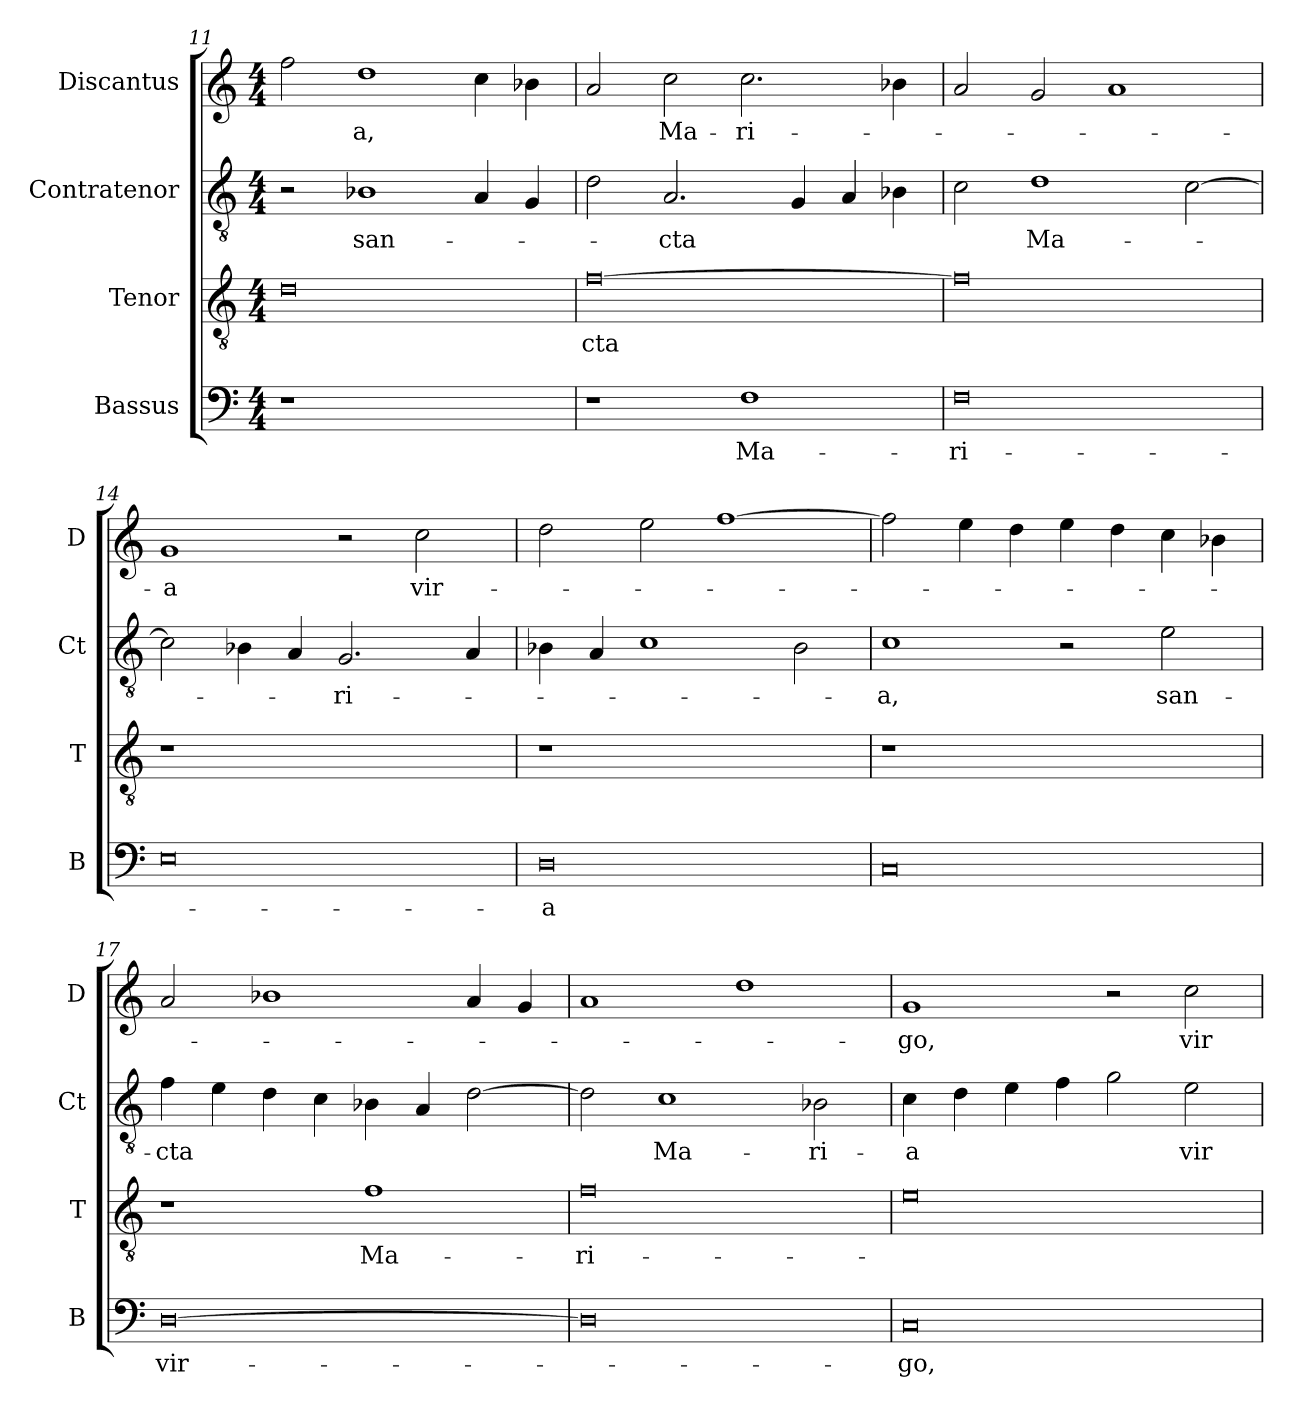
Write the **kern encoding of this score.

**kern	**text	**kern	**text	**kern	**text	**kern	**text
*part4	*part4	*part3	*part3	*part2	*part2	*part1	*part1
*staff4	*staff4	*staff3	*staff3	*staff2	*staff2	*staff1	*staff1
*I"Bassus	*	*I"Tenor	*	*I"Contratenor	*	*I"Discantus	*
*I'B	*	*I'T	*	*I'Ct	*	*I'D	*
*clefF4	*	*clefGv2	*	*clefGv2	*	*clefG2	*
*k[]	*	*k[]	*	*k[]	*	*k[]	*
*M4/4	*	*M4/4	*	*M4/4	*	*M4/4	*
=11	=11	=11	=11	=11	=11	=11	=11
!LO:N:vis=1	!	!	!	!	!	!	!
0r	.	0di	.	2r	.	2ffi\	.
.	.	.	.	1B-i	san-	1ddi	-a,
.	.	.	.	4Ai/	.	4cci\	.
.	.	.	.	4Gi/	.	4b-i\	.
=12	=12	=12	=12	=12	=12	=12	=12
1r	.	[0fi	-cta	2di\	.	2ai/	.
.	.	.	.	2.Ai/	-cta	2cci\	Ma-
1Fi	Ma-	.	.	.	.	2.cci\	-ri-
.	.	.	.	4Gi/	.	.	.
.	.	.	.	4Ai/	.	.	.
.	.	.	.	4B-i\	.	4b-i\	.
=13	=13	=13	=13	=13	=13	=13	=13
0Fi	-ri-	0fi]	.	2ci\	.	2ai/	.
.	.	.	.	1di	Ma-	2gi/	.
.	.	.	.	.	.	1ai	.
.	.	.	.	[2ci\	.	.	.
=14	=14	=14	=14	=14	=14	=14	=14
!	!	!LO:N:vis=1	!	!	!	!	!
0Ei	.	0r	.	2ci\]	.	1gi	-a
.	.	.	.	4B-i\	.	.	.
.	.	.	.	4Ai/	.	.	.
.	.	.	.	2.Gi/	-ri-	2r	.
.	.	.	.	.	.	2cci\	vir-
.	.	.	.	4Ai/	.	.	.
!!LO:LB:g=z
=15	=15	=15	=15	=15	=15	=15	=15
!	!	!LO:N:vis=1	!	!	!	!	!
0Di	-a	0r	.	4B-i\	.	2ddi\	.
.	.	.	.	4Ai/	.	.	.
.	.	.	.	1ci	.	2eei\	.
.	.	.	.	.	.	[1ffi	.
.	.	.	.	2B-i\	.	.	.
=16	=16	=16	=16	=16	=16	=16	=16
!	!	!LO:N:vis=1	!	!	!	!	!
0Ci	.	0r	.	1ci	-a,	2ffi\]	.
.	.	.	.	.	.	4eei\	.
.	.	.	.	.	.	4ddi\	.
.	.	.	.	2r	.	4eei\	.
.	.	.	.	.	.	4ddi\	.
.	.	.	.	2ei\	san-	4cci\	.
.	.	.	.	.	.	4b-i\	.
=17	=17	=17	=17	=17	=17	=17	=17
[0Di	vir-	1r	.	4fi\	-cta	2ai/	.
.	.	.	.	4ei\	.	.	.
.	.	.	.	4di\	.	1b-i	.
.	.	.	.	4ci\	.	.	.
.	.	1fi	Ma-	4B-i\	.	.	.
.	.	.	.	4Ai/	.	.	.
.	.	.	.	[2di\	.	4ai/	.
.	.	.	.	.	.	4gi/	.
=18	=18	=18	=18	=18	=18	=18	=18
0Di]	.	0fi	-ri-	2di\]	.	1ai	.
.	.	.	.	1ci	Ma-	.	.
.	.	.	.	.	.	1ddi	.
.	.	.	.	2B-i\	-ri-	.	.
=19	=19	=19	=19	=19	=19	=19	=19
0Ci	-go,	0ei	.	4ci\	-a	1gi	-go,
.	.	.	.	4di\	.	.	.
.	.	.	.	4ei\	.	.	.
.	.	.	.	4fi\	.	.	.
.	.	.	.	2gi\	.	2r	.
.	.	.	.	2ei\	vir-	2cci\	vir-
=	=	=	=	=	=	=	=
*-	*-	*-	*-	*-	*-	*-	*-
